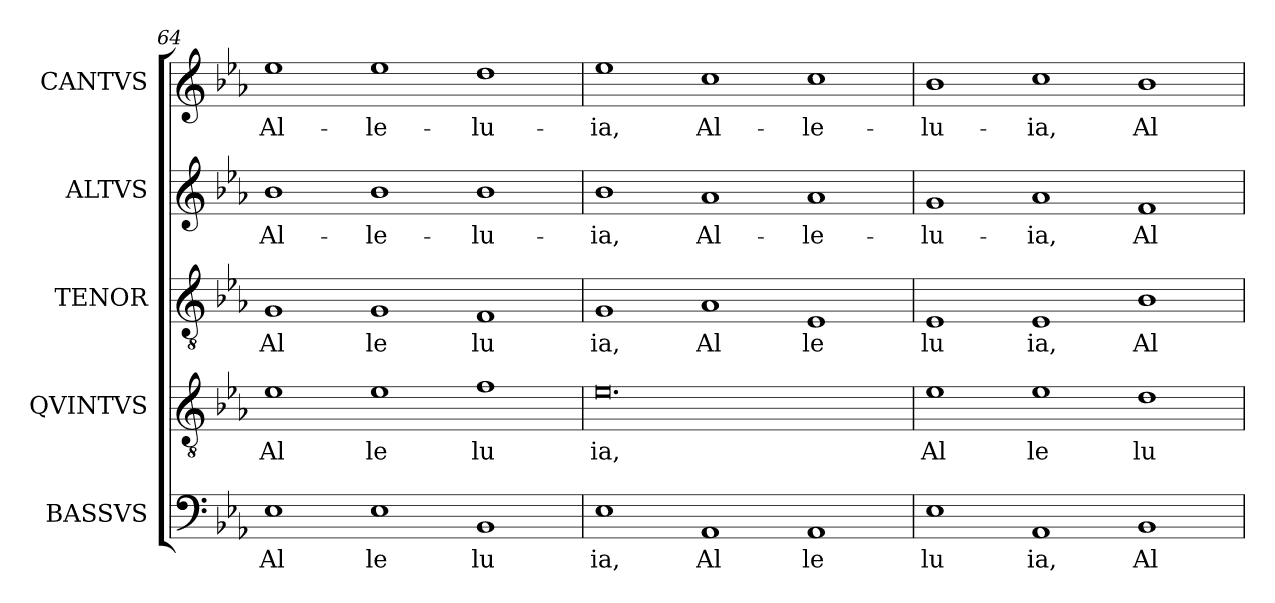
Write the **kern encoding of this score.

**kern	**text	**kern	**text	**kern	**text	**kern	**text	**kern	**text
*part5	*part5	*part4	*part4	*part3	*part3	*part2	*part2	*part1	*part1
*staff5	*staff5	*staff4	*staff4	*staff3	*staff3	*staff2	*staff2	*staff1	*staff1
*I"BASSVS	*	*I"QVINTVS	*	*I"TENOR	*	*I"ALTVS	*	*I"CANTVS	*
*clefF4	*	*clefGv2	*	*clefGv2	*	*clefG2	*	*clefG2	*
*k[b-e-a-]	*	*k[b-e-a-]	*	*k[b-e-a-]	*	*k[b-e-a-]	*	*k[b-e-a-]	*
*E-:	*	*E-:	*	*E-:	*	*E-:	*	*E-:	*
=64	=64	=64	=64	=64	=64	=64	=64	=64	=64
!	!LO:LY:b:cj	!	!LO:LY:b:cj	!	!LO:LY:b:cj	!	!LO:LY:b:cj	!	!LO:LY:b:cj
1E-	Al	1e-	Al	1G	Al	1b-	Al-	1ee-	Al-
!	!LO:LY:b:cj	!	!LO:LY:b:cj	!	!LO:LY:b:cj	!	!LO:LY:b:cj	!	!LO:LY:b:cj
1E-	le	1e-	le	1G	le	1b-	-le-	1ee-	-le-
!	!LO:LY:b:cj	!	!LO:LY:b:cj	!	!LO:LY:b:cj	!	!LO:LY:b:cj	!	!LO:LY:b:cj
1BB-	lu	1f	lu	1F	lu	1b-	-lu-	1dd	-lu-
=65	=65	=65	=65	=65	=65	=65	=65	=65	=65
!	!LO:LY:b:cj	!	!LO:LY:b:cj	!	!LO:LY:b:cj	!	!LO:LY:b:cj	!	!LO:LY:b:cj
1E-	ia,	0.e-	ia,	1G	ia,	1b-	-ia,	1ee-	-ia,
!	!LO:LY:b:cj	!	!	!	!LO:LY:b:cj	!	!LO:LY:b:cj	!	!LO:LY:b:cj
1AA-	Al	.	.	1A-	Al	1a-	Al-	1cc	Al-
!	!LO:LY:b:cj	!	!	!	!LO:LY:b:cj	!	!LO:LY:b:cj	!	!LO:LY:b:cj
1AA-	le	.	.	1E-	le	1a-	-le-	1cc	-le-
=66	=66	=66	=66	=66	=66	=66	=66	=66	=66
!	!LO:LY:b:cj	!	!LO:LY:b:cj	!	!LO:LY:b:cj	!	!LO:LY:b:cj	!	!LO:LY:b:cj
1E-	lu	1e-	Al	1E-	lu	1g	-lu-	1b-	-lu-
!	!LO:LY:b:cj	!	!LO:LY:b:cj	!	!LO:LY:b:cj	!	!LO:LY:b:cj	!	!LO:LY:b:cj
1AA-	ia,	1e-	le	1E-	ia,	1a-	-ia,	1cc	-ia,
!	!LO:LY:b:cj	!	!LO:LY:b:cj	!	!LO:LY:b:cj	!	!LO:LY:b:cj	!	!LO:LY:b:cj
1BB-	Al	1d	lu	1B-	Al	1f	Al-	1b-	Al-
=	=	=	=	=	=	=	=	=	=
*-	*-	*-	*-	*-	*-	*-	*-	*-	*-
